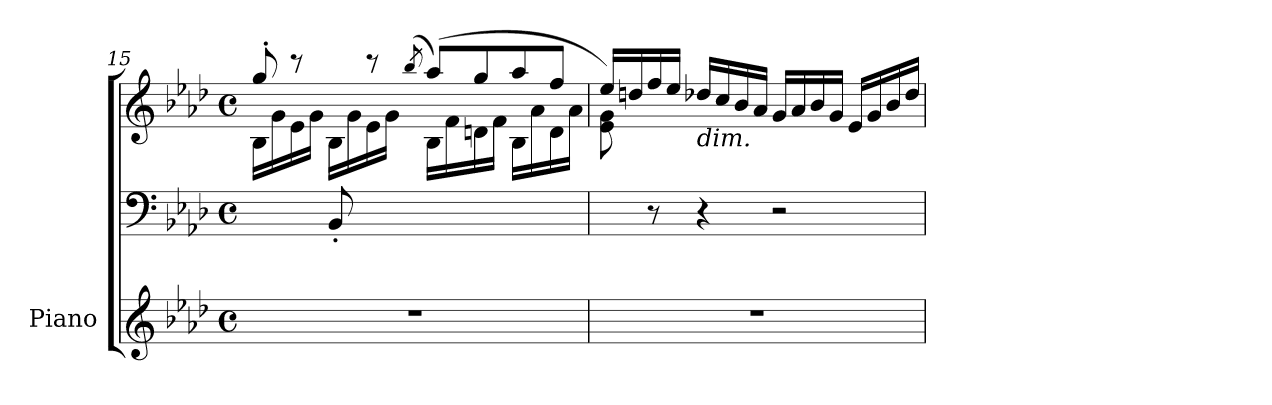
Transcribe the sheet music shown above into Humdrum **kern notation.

**kern	**kern	**kern
*part1	*part1	*part1
*staff3	*staff2	*staff1
*I"Piano	*	*
*I'Pno	*	*
*clefG2	*clefF4	*clefG2
*k[b-e-a-d-]	*k[b-e-a-d-]	*k[b-e-a-d-]
*M4/4	*M4/4	*M4/4
*met(c)	*met(c)	*met(c)
=15	=15	=15
*	*	*^
1r	4ryy	8gg'>/	16B-\LL
.	.	.	16g\
.	.	8r	16e-\
.	.	.	16g\JJ
.	8BB-<'</	8ryy	16B-\LL
.	.	.	16g\
.	2ryy	8r	16e-\
.	.	.	16g\JJ
.	.	(<8qbb-/	.
.	.	(>8aa-/L)	16B-\LL
.	.	.	16f\
.	.	8gg/	16dn\
.	.	.	16f\JJ
.	.	8aa-/	16B-\LL
.	.	.	16a-\
.	8ryy	8ff/J	16d\
.	.	.	16a-\JJ
!!LO:PB:g=z	!!
=16	=16	=16	=16
1r	8ryy	16ee-/LL)	8e-\ 8g\
.	.	16ddn/	.
.	8r	16ff/	2..ryy
.	.	16ee-/JJ	.
!	!	!LO:TX:b:i:t=dim.	!
.	4r	16dd-X/LL	.
.	.	16cc/	.
.	.	16b-/	.
.	.	16a-/JJ	.
.	2r	16g/LL	.
.	.	16a-/	.
.	.	16b-/	.
.	.	16g/JJ	.
.	.	16e-/LL	.
.	.	16g/	.
.	.	16b-/	.
.	.	16dd-/JJ	.
*	*	*v	*v
=	=	=
*-	*-	*-
